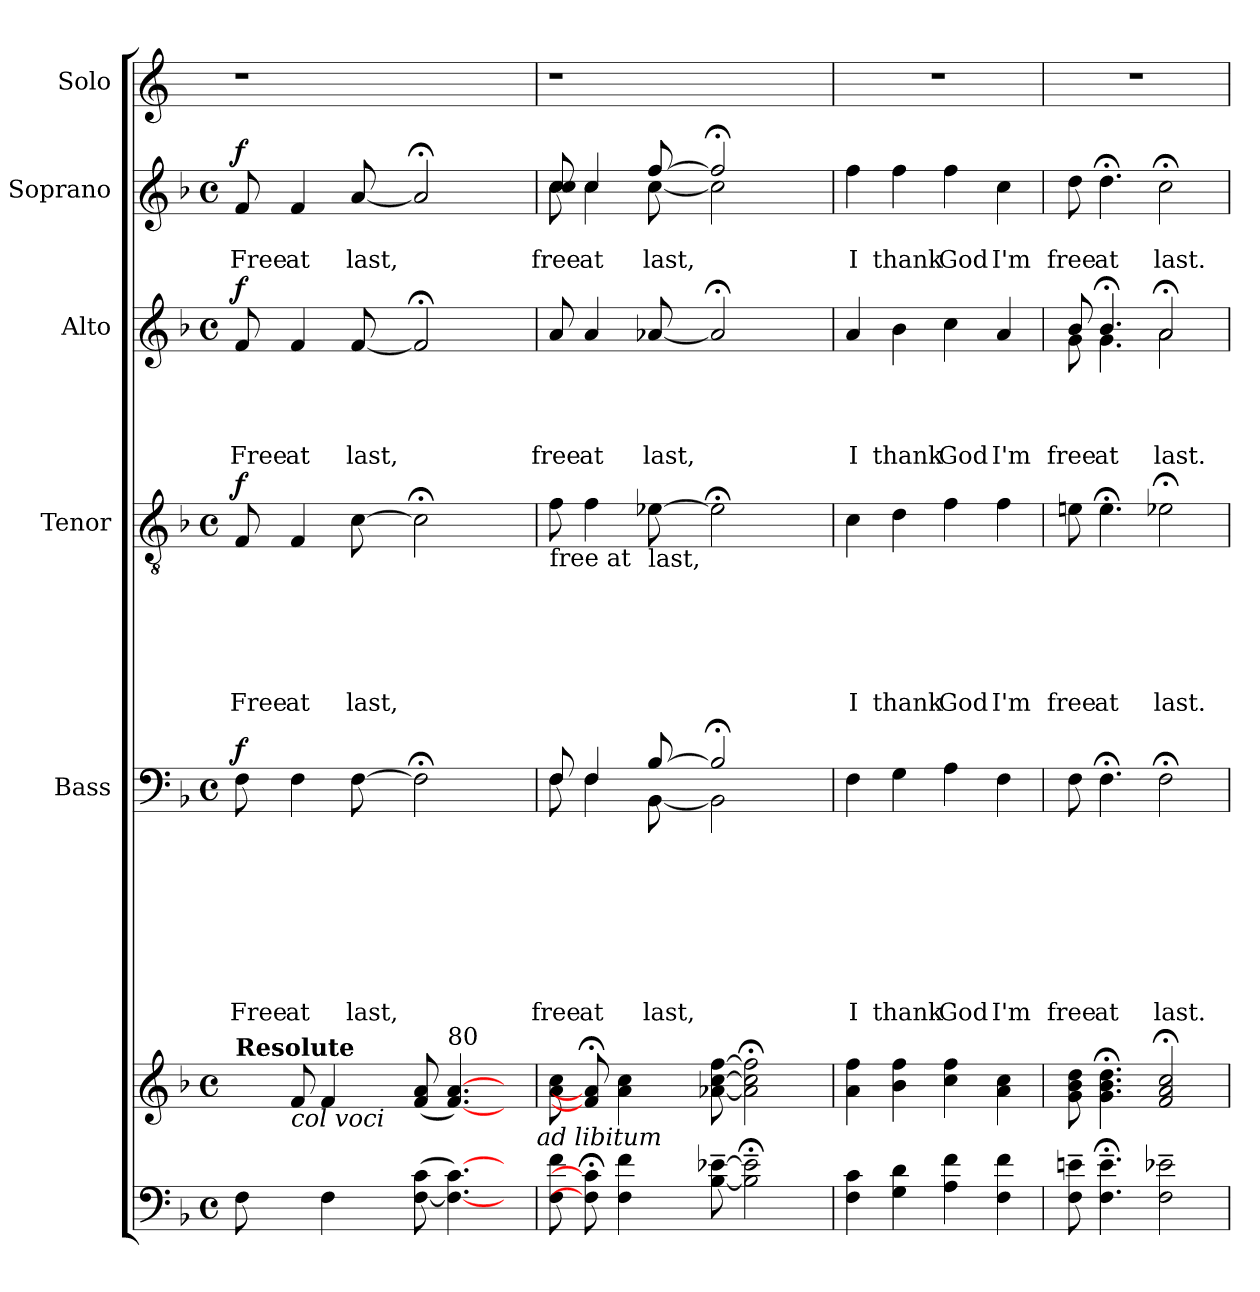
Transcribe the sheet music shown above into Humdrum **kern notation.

**kern	**kern	**kern	**text	**text	**text	**text	**text	**text	**text	**text	**dynam	**kern	**text	**text	**text	**text	**text	**text	**dynam	**kern	**text	**text	**text	**text	**dynam	**kern	**text	**text	**dynam	**kern
*part7	*part6	*part5	*part5	*part5	*part5	*part5	*part5	*part5	*part5	*part5	*part5	*part4	*part4	*part4	*part4	*part4	*part4	*part4	*part4	*part3	*part3	*part3	*part3	*part3	*part3	*part2	*part2	*part2	*part2	*part1
*staff7	*staff6	*staff5	*staff5	*staff5	*staff5	*staff5	*staff5	*staff5	*staff5	*staff5	*staff5	*staff4	*staff4	*staff4	*staff4	*staff4	*staff4	*staff4	*staff4	*staff3	*staff3	*staff3	*staff3	*staff3	*staff3	*staff2	*staff2	*staff2	*staff2	*staff1
*	*	*I"Bass	*	*	*	*	*	*	*	*	*	*I"Tenor	*	*	*	*	*	*	*	*I"Alto	*	*	*	*	*	*I"Soprano	*	*	*	*I"Solo
*	*	*I'B	*	*	*	*	*	*	*	*	*	*I'T	*	*	*	*	*	*	*	*I'A	*	*	*	*	*	*I'S	*	*	*	*I'Solo
*clefF4	*clefG2	*clefF4	*	*	*	*	*	*	*	*	*	*clefGv2	*	*	*	*	*	*	*	*clefG2	*	*	*	*	*	*clefG2	*	*	*	*clefG2
*k[b-]	*k[b-]	*k[b-]	*	*	*	*	*	*	*	*	*	*k[b-]	*	*	*	*	*	*	*	*k[b-]	*	*	*	*	*	*k[b-]	*	*	*	*k[]
*F:	*F:	*F:	*	*	*	*	*	*	*	*	*	*F:	*	*	*	*	*	*	*	*F:	*	*	*	*	*	*F:	*	*	*	*C:
*M4/4	*M4/4	*M4/4	*	*	*	*	*	*	*	*	*	*M4/4	*	*	*	*	*	*	*	*M4/4	*	*	*	*	*	*M4/4	*	*	*	*
*met(c)	*met(c)	*met(c)	*	*	*	*	*	*	*	*	*	*met(c)	*	*	*	*	*	*	*	*met(c)	*	*	*	*	*	*met(c)	*	*	*	*
=1	=1	=1	=1	=1	=1	=1	=1	=1	=1	=1	=1	=1	=1	=1	=1	=1	=1	=1	=1	=1	=1	=1	=1	=1	=1	=1	=1	=1	=1	=1
!	!LO:TX:a:B:t=Resolute	!	!	!	!	!	!	!	!	!	!	!	!	!	!	!	!	!	!	!	!	!	!	!	!	!	!	!	!	!
!	!	!	!	!	!	!	!	!	!	!LO:LY:b	!LO:DY:a	!	!	!	!	!	!	!LO:LY:b	!LO:DY:a	!	!	!	!	!LO:LY:b	!LO:DY:a	!	!	!LO:LY:b	!LO:DY:a	!
8F\	8ryy	8F\	.	.	.	.	.	.	.	Free	f	8F/	.	.	.	.	.	Free	f	8f/	.	.	.	Free	f	8f/	.	Free	f	1r
!	!LO:TX:b:i:t=col voci	!	!	!	!	!	!	!	!	!	!	!	!	!	!	!	!	!	!	!	!	!	!	!	!	!	!	!	!	!
!	!	!	!	!	!	!	!	!	!	!LO:LY:b	!	!	!	!	!	!	!	!LO:LY:b	!	!	!	!	!	!LO:LY:b	!	!	!	!LO:LY:b	!	!
8ryy	8f/	4F\	.	.	.	.	.	.	.	at	.	4F/	.	.	.	.	.	at	.	4f/	.	.	.	at	.	4f/	.	at	.	.
4F\	4f/	.	.	.	.	.	.	.	.	.	.	.	.	.	.	.	.	.	.	.	.	.	.	.	.	.	.	.	.	.
!	!	!	!	!	!	!	!	!	!	!LO:LY:b	!	!	!	!	!	!	!	!LO:LY:b	!	!	!	!	!	!LO:LY:b	!	!	!	!LO:LY:b	!	!
.	.	[>8F\	.	.	.	.	.	.	.	last,	.	[>8c\	.	.	.	.	.	last,	.	[<8f/	.	.	.	last,	.	[<8a/	.	last,	.	.
(>[<8F\ 8c\	(<8f/ 8a/	2F;<\]	.	.	.	.	.	.	.	.	.	2c;<\]	.	.	.	.	.	.	.	2f;/]	.	.	.	.	.	2a;/]	.	.	.	.
!	!LO:TX:a:t=80	!	!	!	!	!	!	!	!	!	!	!	!	!	!	!	!	!	!	!	!	!	!	!	!	!	!	!	!	!
4.F\_ [4.c\)	[4.f/ [4.a/)	.	.	.	.	.	.	.	.	.	.	.	.	.	.	.	.	.	.	.	.	.	.	.	.	.	.	.	.	.
8ryy	8ryy	8ryy	.	.	.	.	.	.	.	.	.	8ryy	.	.	.	.	.	.	.	8ryy	.	.	.	.	.	8ryy	.	.	.	8ryy
!	!LO:TX:b:i:t=ad libitum	!	!	!	!	!	!	!	!	!	!	!	!	!	!	!	!	!	!	!	!	!	!	!	!	!	!	!	!	!
=2	=2	=2	=2	=2	=2	=2	=2	=2	=2	=2	=2	=2	=2	=2	=2	=2	=2	=2	=2	=2	=2	=2	=2	=2	=2	=2	=2	=2	=2	=2
!	!	!	!	!	!	!	!	!	!	!	!	!LO:TX:b:t=free at	!	!	!	!	!	!	!	!	!	!	!	!	!	!	!	!	!	!
!	!	!	!	!	!	!	!	!	!	!LO:LY:b	!	!	!	!	!	!	!	!	!	!	!	!	!	!LO:LY:b	!	!	!	!LO:LY:b	!	!
*	*	*^	*	*	*	*	*	*	*	*	*	*	*	*	*	*	*	*	*	*	*	*	*	*	*	*^	*	*	*	*
*	*	*	*	*	*	*	*	*	*	*	*	*	*	*	*	*	*	*	*	*	*	*	*	*	*	*	*	*^	*	*	*	*
8F\ 8f\	8a\ 8cc\	8F/	8F\	.	.	.	.	.	.	.	free	.	8f\	.	.	.	.	.	.	.	8a/	.	.	.	free	.	8cc/ 8cc/	8cc\	4cc\	.	free	.	1r
!	!	!	!	!	!	!	!	!	!	!	!LO:LY:b	!	!	!	!	!	!	!	!	!	!	!	!	!	!LO:LY:b	!	!	!	!	!	!LO:LY:b	!	!
8F\];< 8c\];<	8f/]; 8a/];	4F/	4F\	.	.	.	.	.	.	.	at	.	4f\	.	.	.	.	.	.	.	4a/	.	.	.	at	.	4cc/	4cc\	.	.	at	.	.
4F\ 4f\	4a\ 4cc\	.	.	.	.	.	.	.	.	.	.	.	.	.	.	.	.	.	.	.	.	.	.	.	.	.	.	.	8ryy	.	.	.	.
!	!	!	!	!	!	!	!	!	!	!	!	!	!LO:TX:b:t=last,	!	!	!	!	!	!	!	!	!	!	!	!	!	!	!	!	!	!	!	!
!	!	!	!	!	!	!	!	!	!	!	!LO:LY:b	!	!	!	!	!	!	!	!	!	!	!	!	!	!LO:LY:b	!	!	!	!	!	!LO:LY:b	!	!
.	.	[>8B-/	[<8BB-\	.	.	.	.	.	.	.	last,	.	[>8e-X\	.	.	.	.	.	.	.	[<8a-X/	.	.	.	last,	.	[>8ff/	[<8cc\	2.ryy	.	last,	.	.
[<8B-\~> [>8e-X\~>	[<8a-X\ [>8cc\ [>8ff\	2B-;</]	2BB-\]	.	.	.	.	.	.	.	.	.	2e-;<\]	.	.	.	.	.	.	.	2a-;/]	.	.	.	.	.	2ff;</]	2cc\]	.	.	.	.	.
2B-\];<~> 2e-\];<~>	2a-\];< 2cc\];< 2ff\];<	.	.	.	.	.	.	.	.	.	.	.	.	.	.	.	.	.	.	.	.	.	.	.	.	.	.	.	.	.	.	.	.
.	.	8ryy	8ryy	.	.	.	.	.	.	.	.	.	8ryy	.	.	.	.	.	.	.	8ryy	.	.	.	.	.	8ryy	8ryy	.	.	.	.	8ryy
*	*	*	*	*	*	*	*	*	*	*	*	*	*	*	*	*	*	*	*	*	*	*	*	*	*	*	*	*v	*v	*	*	*	*
=3	=3	=3	=3	=3	=3	=3	=3	=3	=3	=3	=3	=3	=3	=3	=3	=3	=3	=3	=3	=3	=3	=3	=3	=3	=3	=3	=3	=3	=3	=3	=3	=3
!	!	!	!	!	!	!	!	!	!	!	!LO:LY:b	!	!	!	!	!	!	!	!LO:LY:b	!	!	!	!	!	!LO:LY:b	!	!	!	!	!LO:LY:b	!	!
*	*	*v	*v	*	*	*	*	*	*	*	*	*	*	*	*	*	*	*	*	*	*	*	*	*	*	*	*v	*v	*	*	*	*
4F\ 4c\	4a\ 4ff\	4F\	.	.	.	.	.	.	.	I	.	4c\	.	.	.	.	.	I	.	4a/	.	.	.	I	.	4ff\	.	I	.	1r
!	!	!	!	!	!	!	!	!	!	!LO:LY:b	!	!	!	!	!	!	!	!LO:LY:b	!	!	!	!	!	!LO:LY:b	!	!	!	!LO:LY:b	!	!
4G\ 4d\	4b-\ 4ff\	4G\	.	.	.	.	.	.	.	thank	.	4d\	.	.	.	.	.	thank	.	4b-\	.	.	.	thank	.	4ff\	.	thank	.	.
!	!	!	!	!	!	!	!	!	!	!LO:LY:b	!	!	!	!	!	!	!	!LO:LY:b	!	!	!	!	!	!LO:LY:b	!	!	!	!LO:LY:b	!	!
4A\ 4f\	4cc\ 4ff\	4A\	.	.	.	.	.	.	.	God	.	4f\	.	.	.	.	.	God	.	4cc\	.	.	.	God	.	4ff\	.	God	.	.
!	!	!	!	!	!	!	!	!	!	!LO:LY:b	!	!	!	!	!	!	!	!LO:LY:b	!	!	!	!	!	!LO:LY:b	!	!	!	!LO:LY:b	!	!
4F\ 4f\	4a\ 4cc\	4F\	.	.	.	.	.	.	.	I'm	.	4f\	.	.	.	.	.	I'm	.	4a/	.	.	.	I'm	.	4cc\	.	I'm	.	.
=4	=4	=4	=4	=4	=4	=4	=4	=4	=4	=4	=4	=4	=4	=4	=4	=4	=4	=4	=4	=4	=4	=4	=4	=4	=4	=4	=4	=4	=4	=4
!	!	!	!	!	!	!	!	!	!	!LO:LY:b	!	!	!	!	!	!	!	!LO:LY:b	!	!	!	!	!	!LO:LY:b	!	!	!	!LO:LY:b	!	!
*	*	*	*	*	*	*	*	*	*	*	*	*	*	*	*	*	*	*	*	*^	*	*	*	*	*	*	*	*	*	*
8F\~> 8eni\~>	8g\ 8b-\ 8dd\	8F\	.	.	.	.	.	.	.	free	.	8en\	.	.	.	.	.	free	.	8b-/	8g\	.	.	.	free	.	8dd\	.	free	.	1r
!	!	!	!	!	!	!	!	!	!	!LO:LY:b	!	!	!	!	!	!	!	!LO:LY:b	!	!	!	!	!	!	!LO:LY:b	!	!	!	!LO:LY:b	!	!
4.F\;<~> 4.e\;<~>	4.g\;< 4.b-\;< 4.dd\;<	4.F;<\	.	.	.	.	.	.	.	at	.	4.e;<\	.	.	.	.	.	at	.	4.b-;</	4.g\	.	.	.	at	.	4.dd;<\	.	at	.	.
!	!	!	!	!	!	!	!	!	!	!LO:LY:b	!	!	!	!	!	!	!	!LO:LY:b	!	!	!	!	!	!	!LO:LY:b	!	!	!	!LO:LY:b	!	!
2F\~> 2e-X\~>	2f/; 2a/; 2cc/;	2F;<\	.	.	.	.	.	.	.	last.	.	2e-X;<\	.	.	.	.	.	last.	.	2a;</	2a\	.	.	.	last.	.	2cc;<\	.	last.	.	.
*	*	*	*	*	*	*	*	*	*	*	*	*	*	*	*	*	*	*	*	*v	*v	*	*	*	*	*	*	*	*	*	*
=	=	=	=	=	=	=	=	=	=	=	=	=	=	=	=	=	=	=	=	=	=	=	=	=	=	=	=	=	=	=
*-	*-	*-	*-	*-	*-	*-	*-	*-	*-	*-	*-	*-	*-	*-	*-	*-	*-	*-	*-	*-	*-	*-	*-	*-	*-	*-	*-	*-	*-	*-
